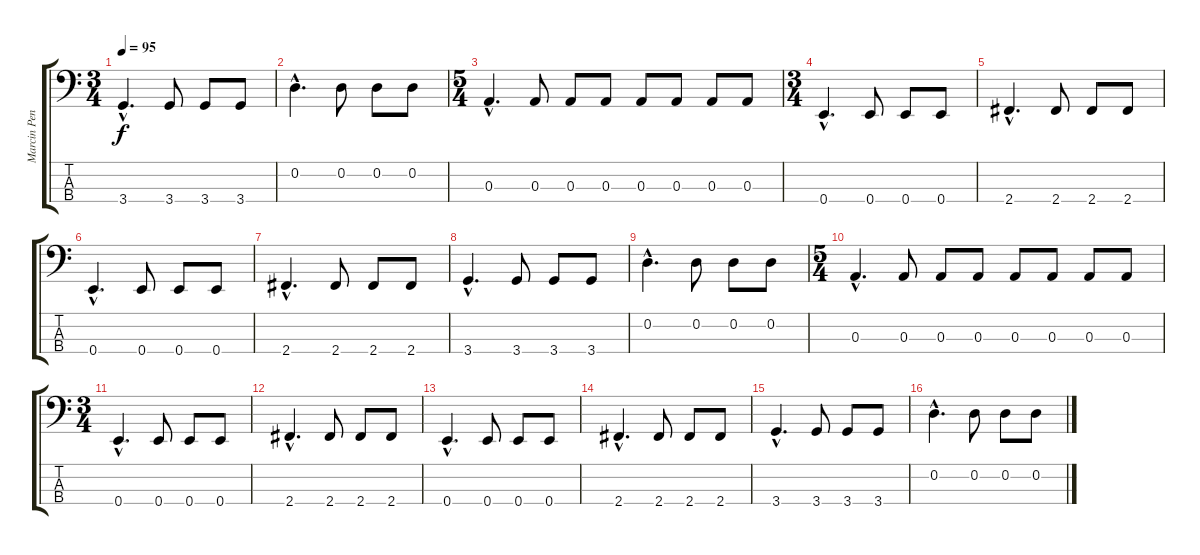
\track ("Marcin Pendowski" "Marcin Pen") {instrument electricbasspick}
\staff {score tabs}
\tuning (G2 D2 A1 E1) {hide}
\ts (3 4)
\tempo 95
\clef f4
\ks c
3.4{hac}.4{d dy f} 3.4.8 3.4.8 3.4.8 |
0.2{hac}.4{d} 0.2.8 0.2.8 0.2.8 |
\ts (5 4)
0.3{hac}.4{d} 0.3.8 0.3.8 0.3.8 0.3.8 0.3.8 0.3.8 0.3.8 |
\ts (3 4)
0.4{hac}.4{d} 0.4.8 0.4.8 0.4.8 |
2.4{hac}.4{d} 2.4.8 2.4.8 2.4.8 |
0.4{hac}.4{d} 0.4.8 0.4.8 0.4.8 |
2.4{hac}.4{d} 2.4.8 2.4.8 2.4.8 |
3.4{hac}.4{d} 3.4.8 3.4.8 3.4.8 |
0.2{hac}.4{d} 0.2.8 0.2.8 0.2.8 |
\ts (5 4)
0.3{hac}.4{d} 0.3.8 0.3.8 0.3.8 0.3.8 0.3.8 0.3.8 0.3.8 |
\ts (3 4)
0.4{hac}.4{d} 0.4.8 0.4.8 0.4.8 |
2.4{hac}.4{d} 2.4.8 2.4.8 2.4.8 |
0.4{hac}.4{d} 0.4.8 0.4.8 0.4.8 |
2.4{hac}.4{d} 2.4.8 2.4.8 2.4.8 |
3.4{hac}.4{d} 3.4.8 3.4.8 3.4.8 |
0.2{hac}.4{d} 0.2.8 0.2.8 0.2.8
